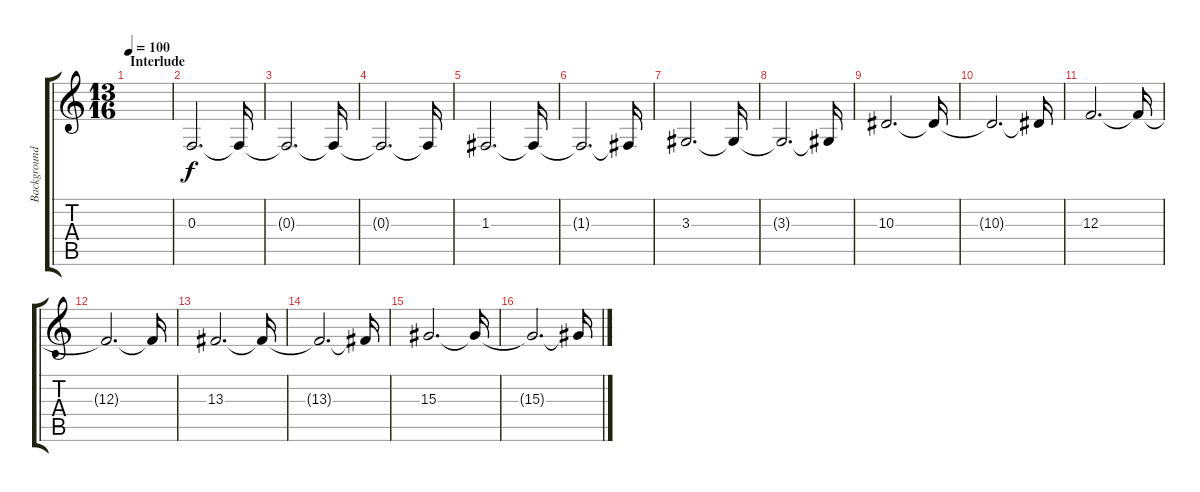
\track ("Background" "Background") {instrument stringensemble1}
\staff {score tabs}
\tuning (D4 A3 F3 C3 G2 C2) {hide}
\ts (13 16)
\section ("" "Interlude")
\tempo 100
\clef g2
\ks c
|
0.3.2{d volume 11} 0.3{t}.16 |
0.3{t}.2{d} 0.3{t}.16 |
0.3{t}.2{d} 0.3{t}.16 |
1.3.2{d} 1.3{t}.16 |
1.3{t}.2{d} 1.3{t}.16 |
3.3.2{d} 3.3{t}.16 |
3.3{t}.2{d} 3.3{t}.16 |
10.3.2{d} 10.3{t}.16 |
10.3{t}.2{d} 10.3{t}.16 |
12.3.2{d} 12.3{t}.16 |
12.3{t}.2{d} 12.3{t}.16 |
13.3.2{d} 13.3{t}.16 |
13.3{t}.2{d} 13.3{t}.16 |
15.3.2{d} 15.3{t}.16 |
15.3{t}.2{d} 15.3{t}.16
